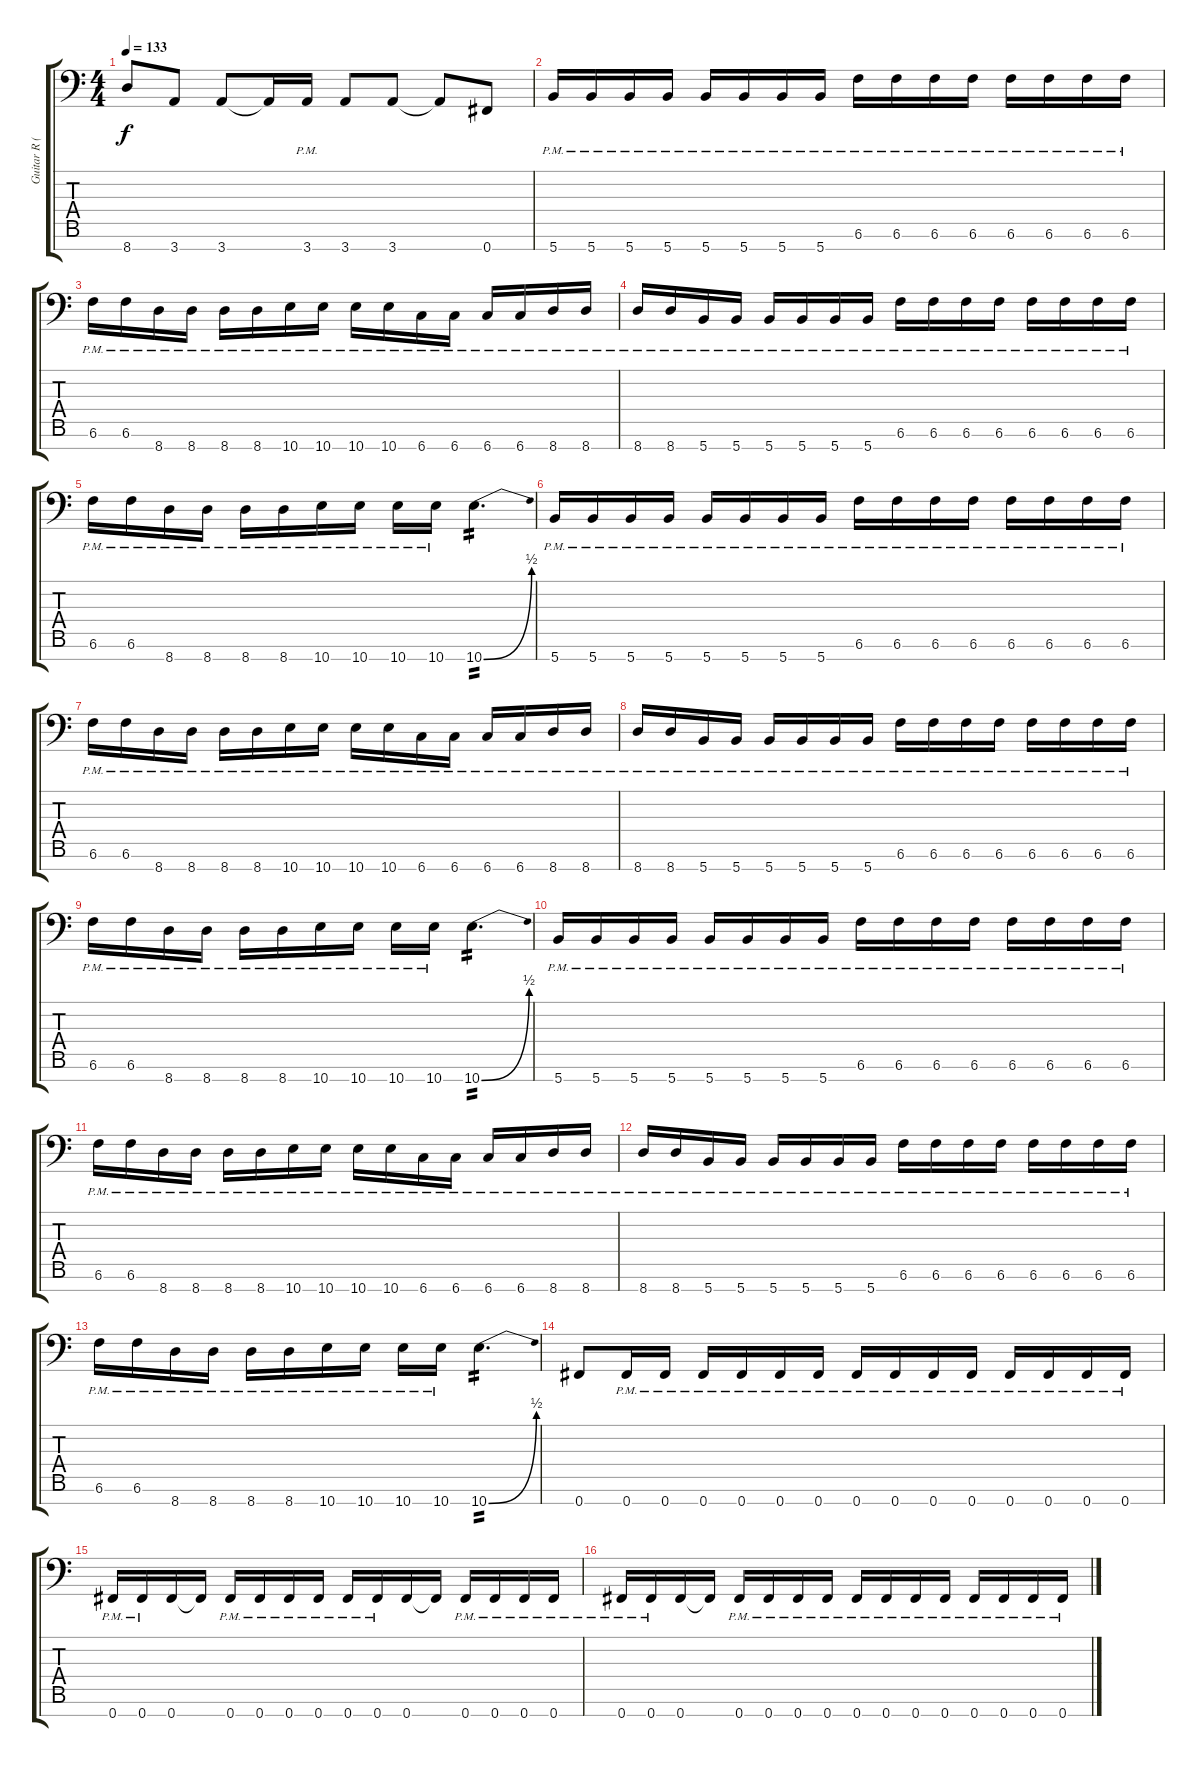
\track ("Guitar R (Bottom 7)" "Guitar R (") {instrument distortionguitar}
\staff {score tabs}
\tuning (B3 G3 D3 A2 E2 B1 Gb1) {hide}
\ts (4 4)
\tempo 133
\clef f4
\ks c
8.7{t}.8{dy f} 3.7.8 3.7.8 3.7{t}.16 3.7{pm}.16 3.7.8 3.7.8 3.7{t}.8 0.7.8 |
5.7{pm}.16 5.7{pm}.16 5.7{pm}.16 5.7{pm}.16 5.7{pm}.16 5.7{pm}.16 5.7{pm}.16 5.7{pm}.16 6.6{pm}.16 6.6{pm}.16 6.6{pm}.16 6.6{pm}.16 6.6{pm}.16 6.6{pm}.16 6.6{pm}.16 6.6{pm}.16 |
6.6{pm}.16 6.6{pm}.16 8.7{pm}.16 8.7{pm}.16 8.7{pm}.16 8.7{pm}.16 10.7{pm}.16 10.7{pm}.16 10.7{pm}.16 10.7{pm}.16 6.7{pm}.16 6.7{pm}.16 6.7{pm}.16 6.7{pm}.16 8.7{pm}.16 8.7{pm}.16 |
8.7{pm}.16 8.7{pm}.16 5.7{pm}.16 5.7{pm}.16 5.7{pm}.16 5.7{pm}.16 5.7{pm}.16 5.7{pm}.16 6.6{pm}.16 6.6{pm}.16 6.6{pm}.16 6.6{pm}.16 6.6{pm}.16 6.6{pm}.16 6.6{pm}.16 6.6{pm}.16 |
6.6{pm}.16 6.6{pm}.16 8.7{pm}.16 8.7{pm}.16 8.7{pm}.16 8.7{pm}.16 10.7{pm}.16 10.7{pm}.16 10.7{pm}.16 10.7{pm}.16 10.7{be (bend 0 0 60 2)}.4{d tp 2} |
5.7{pm}.16 5.7{pm}.16 5.7{pm}.16 5.7{pm}.16 5.7{pm}.16 5.7{pm}.16 5.7{pm}.16 5.7{pm}.16 6.6{pm}.16 6.6{pm}.16 6.6{pm}.16 6.6{pm}.16 6.6{pm}.16 6.6{pm}.16 6.6{pm}.16 6.6{pm}.16 |
6.6{pm}.16 6.6{pm}.16 8.7{pm}.16 8.7{pm}.16 8.7{pm}.16 8.7{pm}.16 10.7{pm}.16 10.7{pm}.16 10.7{pm}.16 10.7{pm}.16 6.7{pm}.16 6.7{pm}.16 6.7{pm}.16 6.7{pm}.16 8.7{pm}.16 8.7{pm}.16 |
8.7{pm}.16 8.7{pm}.16 5.7{pm}.16 5.7{pm}.16 5.7{pm}.16 5.7{pm}.16 5.7{pm}.16 5.7{pm}.16 6.6{pm}.16 6.6{pm}.16 6.6{pm}.16 6.6{pm}.16 6.6{pm}.16 6.6{pm}.16 6.6{pm}.16 6.6{pm}.16 |
6.6{pm}.16 6.6{pm}.16 8.7{pm}.16 8.7{pm}.16 8.7{pm}.16 8.7{pm}.16 10.7{pm}.16 10.7{pm}.16 10.7{pm}.16 10.7{pm}.16 10.7{be (bend 0 0 60 2)}.4{d tp 2} |
5.7{pm}.16 5.7{pm}.16 5.7{pm}.16 5.7{pm}.16 5.7{pm}.16 5.7{pm}.16 5.7{pm}.16 5.7{pm}.16 6.6{pm}.16 6.6{pm}.16 6.6{pm}.16 6.6{pm}.16 6.6{pm}.16 6.6{pm}.16 6.6{pm}.16 6.6{pm}.16 |
6.6{pm}.16 6.6{pm}.16 8.7{pm}.16 8.7{pm}.16 8.7{pm}.16 8.7{pm}.16 10.7{pm}.16 10.7{pm}.16 10.7{pm}.16 10.7{pm}.16 6.7{pm}.16 6.7{pm}.16 6.7{pm}.16 6.7{pm}.16 8.7{pm}.16 8.7{pm}.16 |
8.7{pm}.16 8.7{pm}.16 5.7{pm}.16 5.7{pm}.16 5.7{pm}.16 5.7{pm}.16 5.7{pm}.16 5.7{pm}.16 6.6{pm}.16 6.6{pm}.16 6.6{pm}.16 6.6{pm}.16 6.6{pm}.16 6.6{pm}.16 6.6{pm}.16 6.6{pm}.16 |
6.6{pm}.16 6.6{pm}.16 8.7{pm}.16 8.7{pm}.16 8.7{pm}.16 8.7{pm}.16 10.7{pm}.16 10.7{pm}.16 10.7{pm}.16 10.7{pm}.16 10.7{be (bend 0 0 60 2)}.4{d tp 2} |
0.7.8 0.7{pm}.16 0.7{pm}.16 0.7{pm}.16 0.7{pm}.16 0.7{pm}.16 0.7{pm}.16 0.7{pm}.16 0.7{pm}.16 0.7{pm}.16 0.7{pm}.16 0.7{pm}.16 0.7{pm}.16 0.7{pm}.16 0.7{pm}.16 |
0.7{pm}.16 0.7{pm}.16 0.7.16 0.7{t}.16 0.7{pm}.16 0.7{pm}.16 0.7{pm}.16 0.7{pm}.16 0.7{pm}.16 0.7{pm}.16 0.7.16 0.7{t}.16 0.7{pm}.16 0.7{pm}.16 0.7{pm}.16 0.7{pm}.16 |
0.7{pm}.16 0.7{pm}.16 0.7.16 0.7{t}.16 0.7{pm}.16 0.7{pm}.16 0.7{pm}.16 0.7{pm}.16 0.7{pm}.16 0.7{pm}.16 0.7{pm}.16 0.7{pm}.16 0.7{pm}.16 0.7{pm}.16 0.7{pm}.16 0.7{pm}.16
